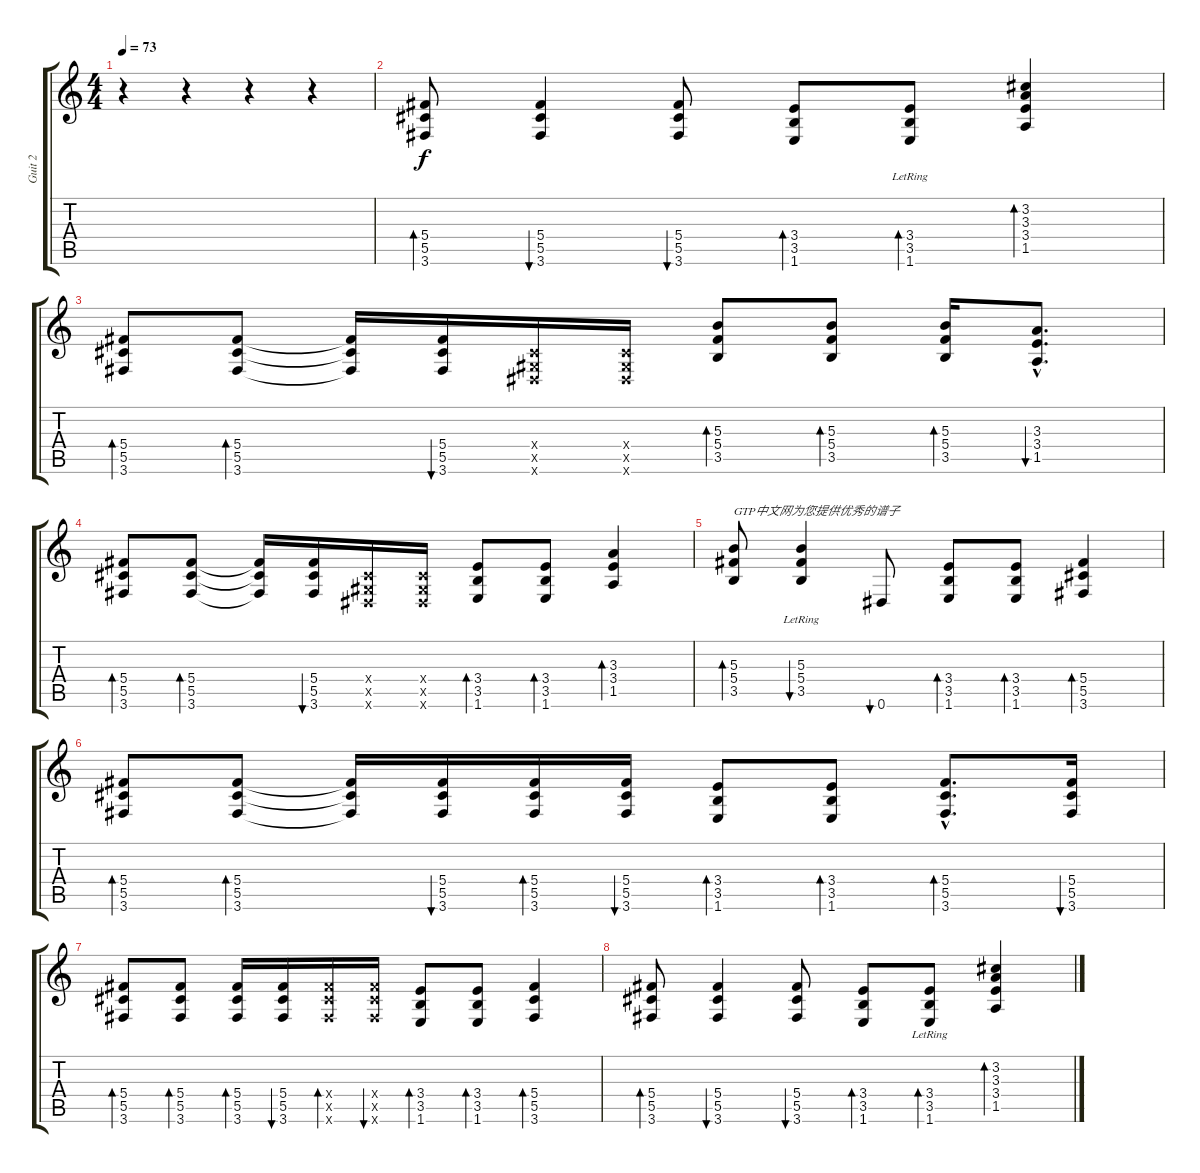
\track ("Guit 2" "Guit 2") {instrument acousticguitarnylon}
\staff {score tabs}
\tuning (Eb4 Bb3 Gb3 Db3 Ab2 Eb2) {hide}
\ts (4 4)
\tempo 73
\clef g2
\ks c
r.4{dy f instrument acousticguitarnylon} r.4 r.4 r.4 |
(5.4 5.5 3.6).8{bd 30} (5.4 5.5 3.6).4{bu 30} (5.4 5.5 3.6).8{bu 30} (3.4 3.5 1.6).8{bd 30} (3.4 3.5 1.6{lr}).8{bd 30} (3.2 3.3 3.4 1.5).4{bd 30} |
(5.4 5.5 3.6).8{bd 60} (5.4 5.5 3.6).8{bd 30} (5.4{t} 5.5{t} 3.6{t}).16 (5.4 5.5 3.6).16{bu 30} (0.4{x} 0.5{x} 0.6{x}).16 (0.4{x} 0.5{x} 0.6{x}).16 (5.3 5.4 3.5).8{bd 30} (5.3 5.4 3.5).8{bd 30} (5.3 5.4 3.5).16{bd 30} (3.3{hac} 3.4{hac} 1.5{hac}).8{d bu 30} |
(5.4 5.5 3.6).8{bd 60} (5.4 5.5 3.6).8{bd 30} (5.4{t} 5.5{t} 3.6{t}).16 (5.4 5.5 3.6).16{bu 30} (0.4{x} 0.5{x} 0.6{x}).16 (0.4{x} 0.5{x} 0.6{x}).16 (3.4 3.5 1.6).8{bd 30} (3.4 3.5 1.6).8{bd 30} (3.3 3.4 1.5).4{bd 60} |
(5.3 5.4 3.5).8{bd 30 txt "GTP中文网为您提供优秀的谱子"} (5.3{lr} 5.4{lr} 3.5{lr}).4{bu 30} 0.6.8{bu 30} (3.4 3.5 1.6).8{bd 30} (3.4 3.5 1.6).8{bd 30} (5.4 5.5 3.6).4{bd 60} |
(5.4 5.5 3.6).8{bd 60} (5.4 5.5 3.6).8{bd 30} (5.4{t} 5.5{t} 3.6{t}).16 (5.4 5.5 3.6).16{bu 30} (5.4 5.5 3.6).16{bd 60} (5.4 5.5 3.6).16{bu 30} (3.4 3.5 1.6).8{bd 30} (3.4 3.5 1.6).8{bd 30} (5.4{hac} 5.5{hac} 3.6{hac}).8{d bd 30} (5.4 5.5 3.6).16{bu 30} |
(5.4 5.5 3.6).8{bd 60} (5.4 5.5 3.6).8{bd 30} (5.4 5.5 3.6).16{bd 30} (5.4 5.5 3.6).16{bu 30} (5.4{x} 5.5{x} 3.6{x}).16{bd 60} (5.4{x} 5.5{x} 3.6{x}).16{bu 30} (3.4 3.5 1.6).8{bd 30} (3.4 3.5 1.6).8{bd 30} (5.4 5.5 3.6).4{bd 30} |
(5.4 5.5 3.6).8{bd 30} (5.4 5.5 3.6).4{bu 30} (5.4 5.5 3.6).8{bu 30} (3.4 3.5 1.6).8{bd 30} (3.4 3.5 1.6{lr}).8{bd 30} (3.2 3.3 3.4 1.5).4{bd 30}
